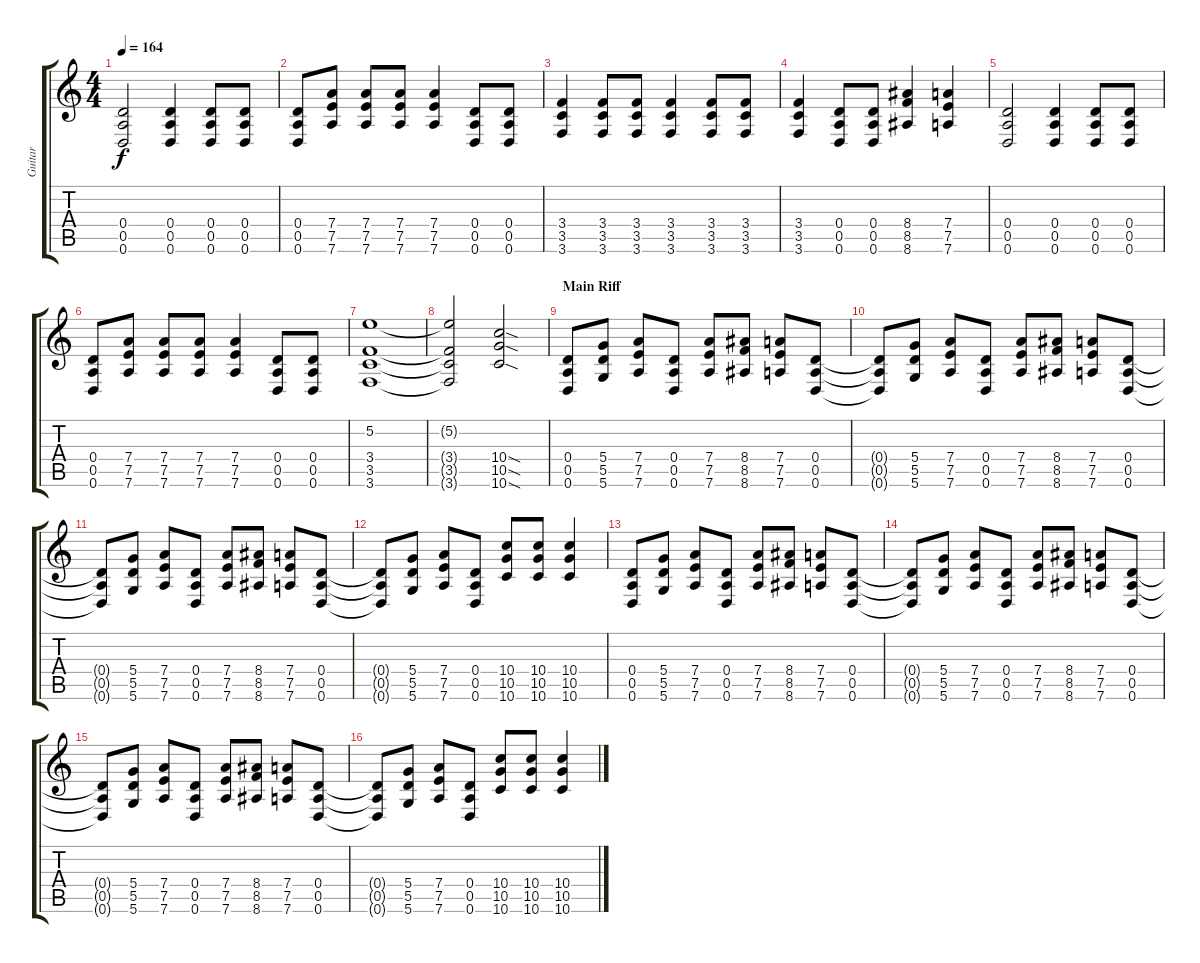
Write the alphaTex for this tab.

\track ("Guitar" "Guitar") {instrument overdrivenguitar}
\staff {score tabs}
\tuning (E4 B3 G3 D3 A2 D2) {hide}
\ts (4 4)
\tempo 164
\clef g2
\ks c
(0.4 0.5 0.6).2{dy f} (0.4 0.5 0.6).4 (0.4 0.5 0.6).8 (0.4 0.5 0.6).8 |
(0.4 0.5 0.6).8 (7.4 7.5 7.6).8 (7.4 7.5 7.6).8 (7.4 7.5 7.6).8 (7.4 7.5 7.6).4 (0.4 0.5 0.6).8 (0.4 0.5 0.6).8 |
(3.4 3.5 3.6).4 (3.4 3.5 3.6).8 (3.4 3.5 3.6).8 (3.4 3.5 3.6).4 (3.4 3.5 3.6).8 (3.4 3.5 3.6).8 |
(3.4 3.5 3.6).4 (0.4 0.5 0.6).8 (0.4 0.5 0.6).8 (8.4 8.5 8.6).4 (7.4 7.5 7.6).4 |
(0.4 0.5 0.6).2 (0.4 0.5 0.6).4 (0.4 0.5 0.6).8 (0.4 0.5 0.6).8 |
(0.4 0.5 0.6).8 (7.4 7.5 7.6).8 (7.4 7.5 7.6).8 (7.4 7.5 7.6).8 (7.4 7.5 7.6).4 (0.4 0.5 0.6).8 (0.4 0.5 0.6).8 |
(5.2 3.4 3.5 3.6).1 |
(5.2{t} 3.4{t} 3.5{t} 3.6{t}).2 (10.4{sod} 10.5{sod} 10.6{sod}).2 |
\section ("" "Main Riff")
(0.4 0.5 0.6).8 (5.4 5.5 5.6).8 (7.4 7.5 7.6).8 (0.4 0.5 0.6).8 (7.4 7.5 7.6).8 (8.4 8.5 8.6).8 (7.4 7.5 7.6).8 (0.4 0.5 0.6).8 |
(0.4{t} 0.5{t} 0.6{t}).8 (5.4 5.5 5.6).8 (7.4 7.5 7.6).8 (0.4 0.5 0.6).8 (7.4 7.5 7.6).8 (8.4 8.5 8.6).8 (7.4 7.5 7.6).8 (0.4 0.5 0.6).8 |
(0.4{t} 0.5{t} 0.6{t}).8 (5.4 5.5 5.6).8 (7.4 7.5 7.6).8 (0.4 0.5 0.6).8 (7.4 7.5 7.6).8 (8.4 8.5 8.6).8 (7.4 7.5 7.6).8 (0.4 0.5 0.6).8 |
(0.4{t} 0.5{t} 0.6{t}).8 (5.4 5.5 5.6).8 (7.4 7.5 7.6).8 (0.4 0.5 0.6).8 (10.4 10.5 10.6).8 (10.4 10.5 10.6).8 (10.4 10.5 10.6).4 |
(0.4 0.5 0.6).8 (5.4 5.5 5.6).8 (7.4 7.5 7.6).8 (0.4 0.5 0.6).8 (7.4 7.5 7.6).8 (8.4 8.5 8.6).8 (7.4 7.5 7.6).8 (0.4 0.5 0.6).8 |
(0.4{t} 0.5{t} 0.6{t}).8 (5.4 5.5 5.6).8 (7.4 7.5 7.6).8 (0.4 0.5 0.6).8 (7.4 7.5 7.6).8 (8.4 8.5 8.6).8 (7.4 7.5 7.6).8 (0.4 0.5 0.6).8 |
(0.4{t} 0.5{t} 0.6{t}).8 (5.4 5.5 5.6).8 (7.4 7.5 7.6).8 (0.4 0.5 0.6).8 (7.4 7.5 7.6).8 (8.4 8.5 8.6).8 (7.4 7.5 7.6).8 (0.4 0.5 0.6).8 |
(0.4{t} 0.5{t} 0.6{t}).8 (5.4 5.5 5.6).8 (7.4 7.5 7.6).8 (0.4 0.5 0.6).8 (10.4 10.5 10.6).8 (10.4 10.5 10.6).8 (10.4 10.5 10.6).4
